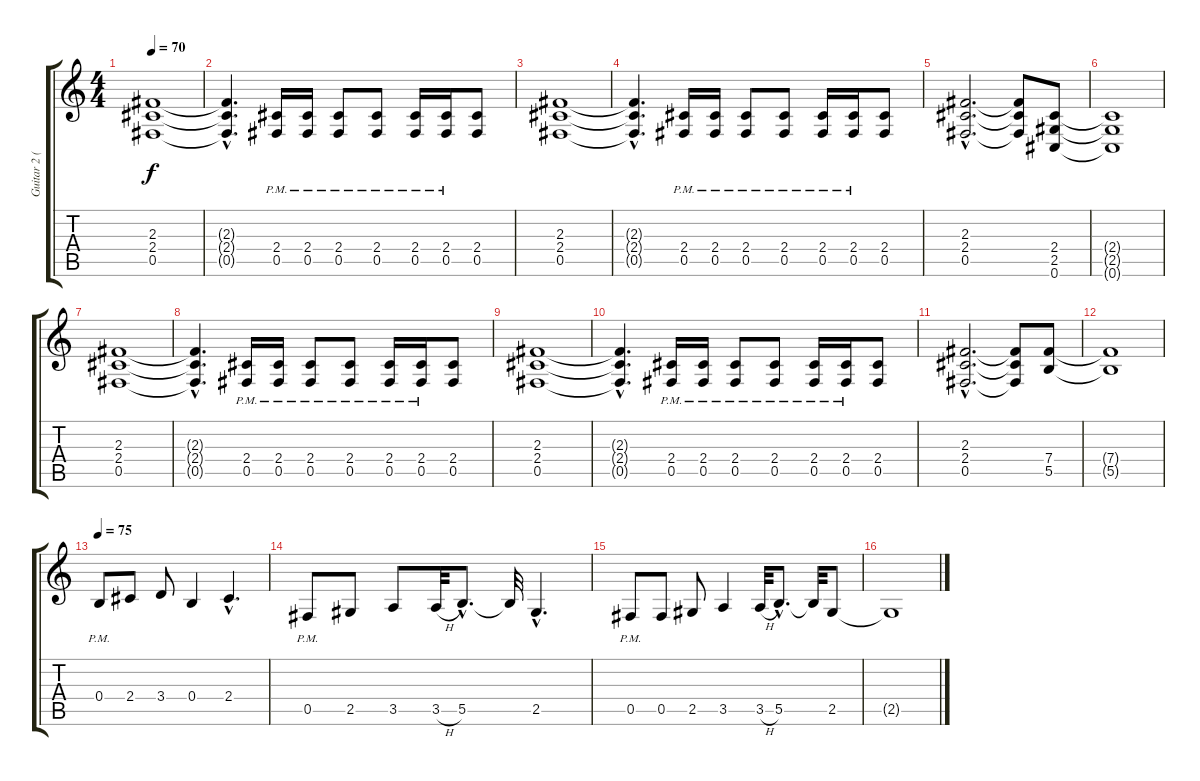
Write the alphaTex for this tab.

\track ("Guitar 2 (Distortion)" "Guitar 2 (") {instrument distortionguitar}
\staff {score tabs}
\tuning (Db4 Ab3 E3 B2 Gb2 Db2) {hide}
\ts (4 4)
\tempo 70
\clef g2
\ks c
(2.3 2.4 0.5).1{dy f} |
(2.3{hac t} 2.4{hac t} 0.5{hac t}).4{d} (2.4{pm} 0.5{pm}).16 (2.4{pm} 0.5{pm}).16 (2.4{pm} 0.5{pm}).8 (2.4{pm} 0.5{pm}).8 (2.4{pm} 0.5{pm}).16 (2.4{pm} 0.5{pm}).16 (2.4 0.5).8 |
(2.3 2.4 0.5).1 |
(2.3{hac t} 2.4{hac t} 0.5{hac t}).4{d} (2.4{pm} 0.5{pm}).16 (2.4{pm} 0.5{pm}).16 (2.4{pm} 0.5{pm}).8 (2.4{pm} 0.5{pm}).8 (2.4{pm} 0.5{pm}).16 (2.4{pm} 0.5{pm}).16 (2.4 0.5).8 |
(2.3{hac} 2.4{hac} 0.5{hac}).2{d} (2.3{t} 2.4{t} 0.5{t}).8 (2.4 2.5 0.6).8 |
(2.4{t} 2.5{t} 0.6{t}).1 |
(2.3 2.4 0.5).1 |
(2.3{hac t} 2.4{hac t} 0.5{hac t}).4{d} (2.4{pm} 0.5{pm}).16 (2.4{pm} 0.5{pm}).16 (2.4{pm} 0.5{pm}).8 (2.4{pm} 0.5{pm}).8 (2.4{pm} 0.5{pm}).16 (2.4{pm} 0.5{pm}).16 (2.4 0.5).8 |
(2.3 2.4 0.5).1 |
(2.3{hac t} 2.4{hac t} 0.5{hac t}).4{d} (2.4{pm} 0.5{pm}).16 (2.4{pm} 0.5{pm}).16 (2.4{pm} 0.5{pm}).8 (2.4{pm} 0.5{pm}).8 (2.4{pm} 0.5{pm}).16 (2.4{pm} 0.5{pm}).16 (2.4 0.5).8 |
(2.3{hac} 2.4{hac} 0.5{hac}).2{d} (2.3{t} 2.4{t} 0.5{t}).8 (7.4 5.5).8 |
(7.4{t} 5.5{t}).1 |
\tempo 75
0.4{pm}.8 2.4.8 3.4.8 0.4.4 2.4{hac}.4{d} |
0.5{pm}.8 2.5.8 3.5.8 3.5{h}.32 5.5{hac}.8{d} 5.5{t}.32 2.5{hac}.4{d} |
0.5{pm}.8 0.5.8 2.5.8 3.5.4 3.5{h}.32 5.5{hac}.8{d} 5.5{t}.32 2.5.8 |
2.5{t}.1
